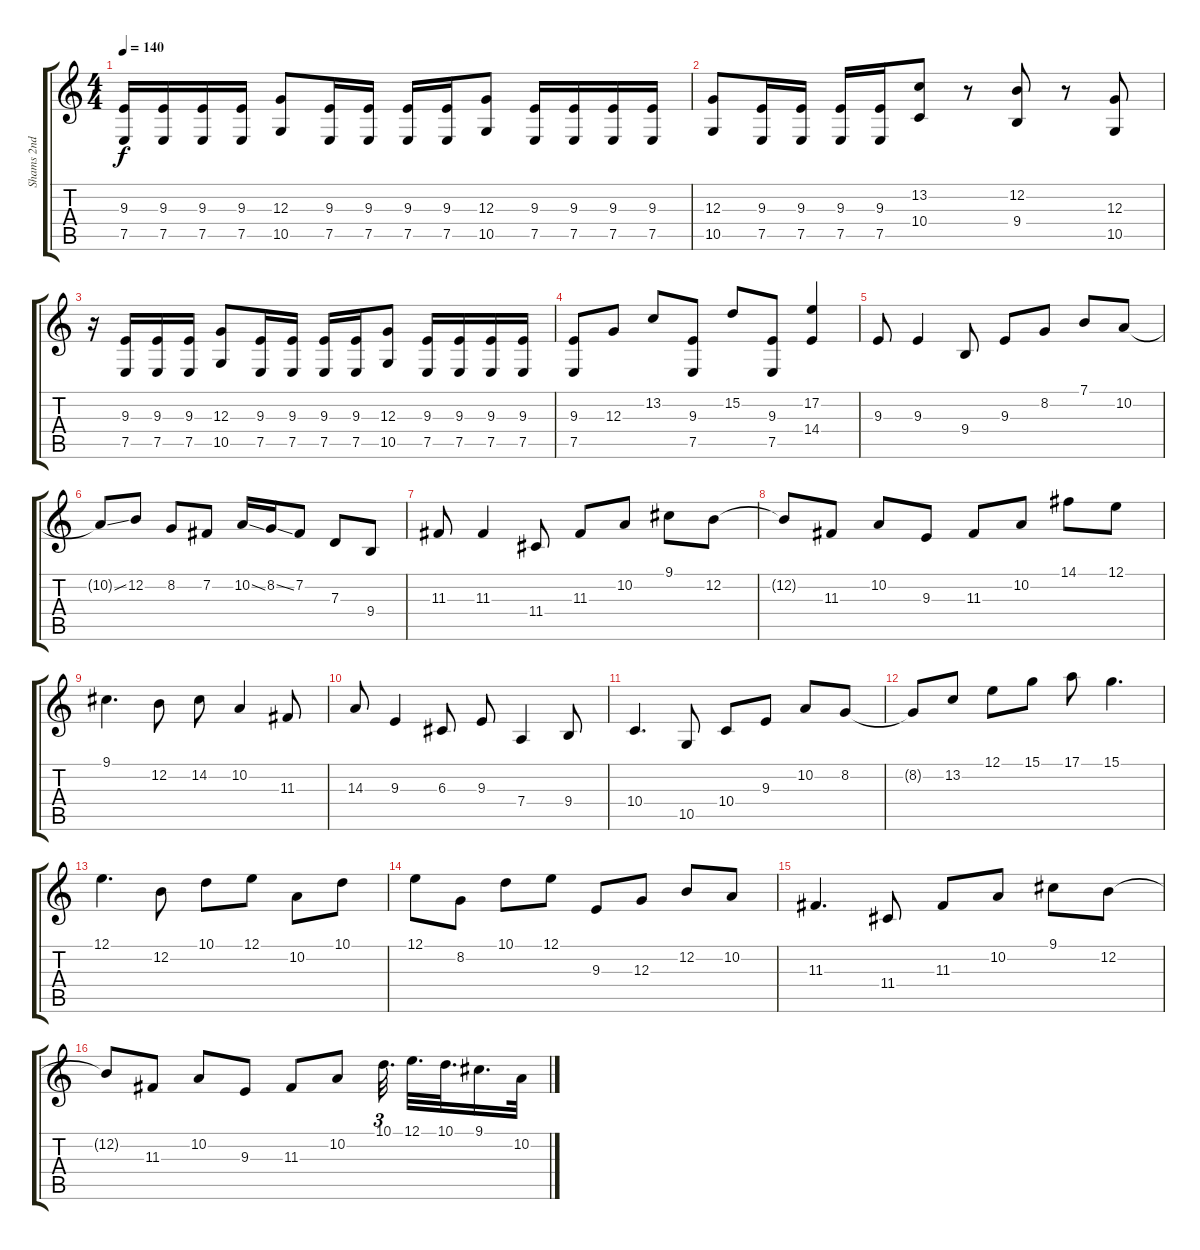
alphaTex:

\track ("Shams 2nd" "Shams 2nd") {instrument stringensemble1}
\staff {score tabs}
\tuning (E4 B3 G3 D3 A2 E2) {hide}
\ts (4 4)
\tempo 140
\clef g2
\ks c
(9.3 7.5).16{dy f} (9.3 7.5).16 (9.3 7.5).16 (9.3 7.5).16 (12.3 10.5).8 (9.3 7.5).16 (9.3 7.5).16 (9.3 7.5).16 (9.3 7.5).16 (12.3 10.5).8 (9.3 7.5).16 (9.3 7.5).16 (9.3 7.5).16 (9.3 7.5).16 |
(12.3 10.5).8 (9.3 7.5).16 (9.3 7.5).16 (9.3 7.5).16 (9.3 7.5).16 (13.2 10.4).8 r.8 (12.2 9.4).8 r.8 (12.3 10.5).8 |
r.16 (9.3 7.5).16 (9.3 7.5).16 (9.3 7.5).16 (12.3 10.5).8 (9.3 7.5).16 (9.3 7.5).16 (9.3 7.5).16 (9.3 7.5).16 (12.3 10.5).8 (9.3 7.5).16 (9.3 7.5).16 (9.3 7.5).16 (9.3 7.5).16 |
(9.3 7.5).8 12.3.8 13.2.8 (9.3 7.5).8 15.2.8 (9.3 7.5).8 (17.2 14.4).4 |
9.3.8 9.3.4 9.4.8 9.3.8 8.2.8 7.1.8 10.2.8 |
10.2{ss t}.8 12.2.8 8.2.8 7.2.8 10.2{ss}.16 8.2{ss}.16 7.2.8 7.3.8 9.4.8 |
11.3.8 11.3.4 11.4.8 11.3.8 10.2.8 9.1.8 12.2.8 |
12.2{t}.8 11.3.8 10.2.8 9.3.8 11.3.8 10.2.8 14.1.8 12.1.8 |
9.1.4{d} 12.2.8 14.2.8 10.2.4 11.3.8 |
14.3.8 9.3.4 6.3.8 9.3.8 7.4.4 9.4.8 |
10.4.4{d} 10.5.8 10.4.8 9.3.8 10.2.8 8.2.8 |
8.2{t}.8 13.2.8 12.1.8 15.1.8 17.1.8 15.1.4{d} |
12.1.4{d} 12.2.8 10.1.8 12.1.8 10.2.8 10.1.8 |
12.1.8 8.2.8 10.1.8 12.1.8 9.3.8 12.3.8 12.2.8 10.2.8 |
11.3.4{d} 11.4.8 11.3.8 10.2.8 9.1.8 12.2.8 |
12.2{t}.8 11.3.8 10.2.8 9.3.8 11.3.8 10.2.8 10.1.32{d tu (3 2) beam splitsecondary} 12.1.32{d} 10.1.32{d} 9.1.16{d} 10.2.32
